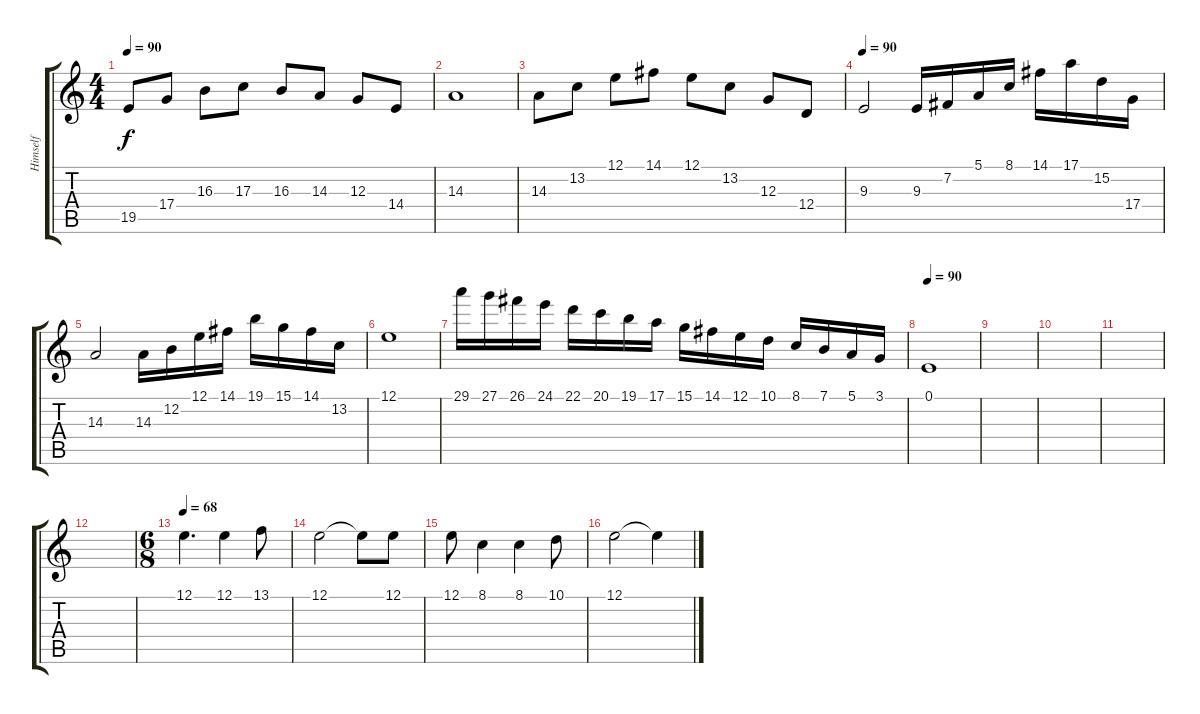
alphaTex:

\track ("Himself" "Himself") {instrument lead1square}
\staff {score tabs}
\tuning (E4 B3 G3 D3 A2 E2) {hide}
\ts (4 4)
\tempo 90
\clef g2
\ks c
19.5.8{dy f} 17.4.8 16.3.8 17.3.8 16.3.8 14.3.8{volume 12} 12.3.8{volume 12} 14.4.8 |
14.3.1 |
14.3.8 13.2.8 12.1.8 14.1.8 12.1.8 13.2.8 12.3.8 12.4.8 |
\tempo 90
9.3.2{volume 11} 9.3.16{volume 10} 7.2.16 5.1.16{volume 10} 8.1.16{volume 10} 14.1.16 17.1.16 15.2.16 17.4.16 |
14.3.2 14.3.16 12.2.16 12.1.16 14.1.16 19.1.16 15.1.16 14.1.16 13.2.16 |
12.1.1 |
29.1.16{volume 9} 27.1.16 26.1.16 24.1.16 22.1.16 20.1.16 19.1.16 17.1.16 15.1.16 14.1.16 12.1.16 10.1.16 8.1.16 7.1.16 5.1.16 3.1.16{volume 9} |
\tempo 90
0.1.1 |
|
|
|
|
\ts (6 8)
\tempo 68
12.1.4{d volume 16 instrument flute} 12.1.4 13.1.8 |
12.1.2 12.1{t}.8 12.1.8 |
12.1.8 8.1.4 8.1.4 10.1.8 |
12.1.2 12.1{t}.4
